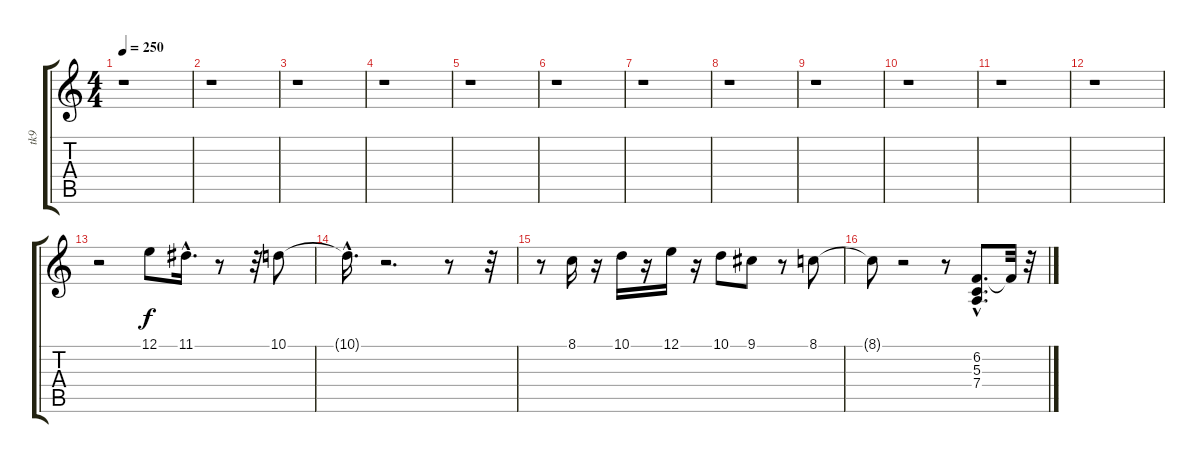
\track ("tk9" "tk9") {instrument accordion}
\staff {score tabs}
\tuning (E4 B3 G3 D3 A2 E2) {hide}
\ts (4 4)
\tempo 250
\clef g2
\ks c
r.1{dy f} |
r.1 |
r.1 |
r.1 |
r.1 |
r.1 |
r.1 |
r.1 |
r.1 |
r.1 |
r.1 |
r.1 |
r.2 12.1.8 11.1{hac}.16{d} r.8 r.32 10.1.8 |
10.1{hac t}.16{d} r.2{d} r.8 r.32 |
r.8 8.1.16 r.16 10.1.16 r.16 12.1.16 r.16 10.1.8 9.1.8 r.8 8.1.8 |
8.1{t}.8 r.2 r.8 (6.2{hac} 5.3{hac} 7.4{hac}).8{d} 6.2{t}.32 r.32
